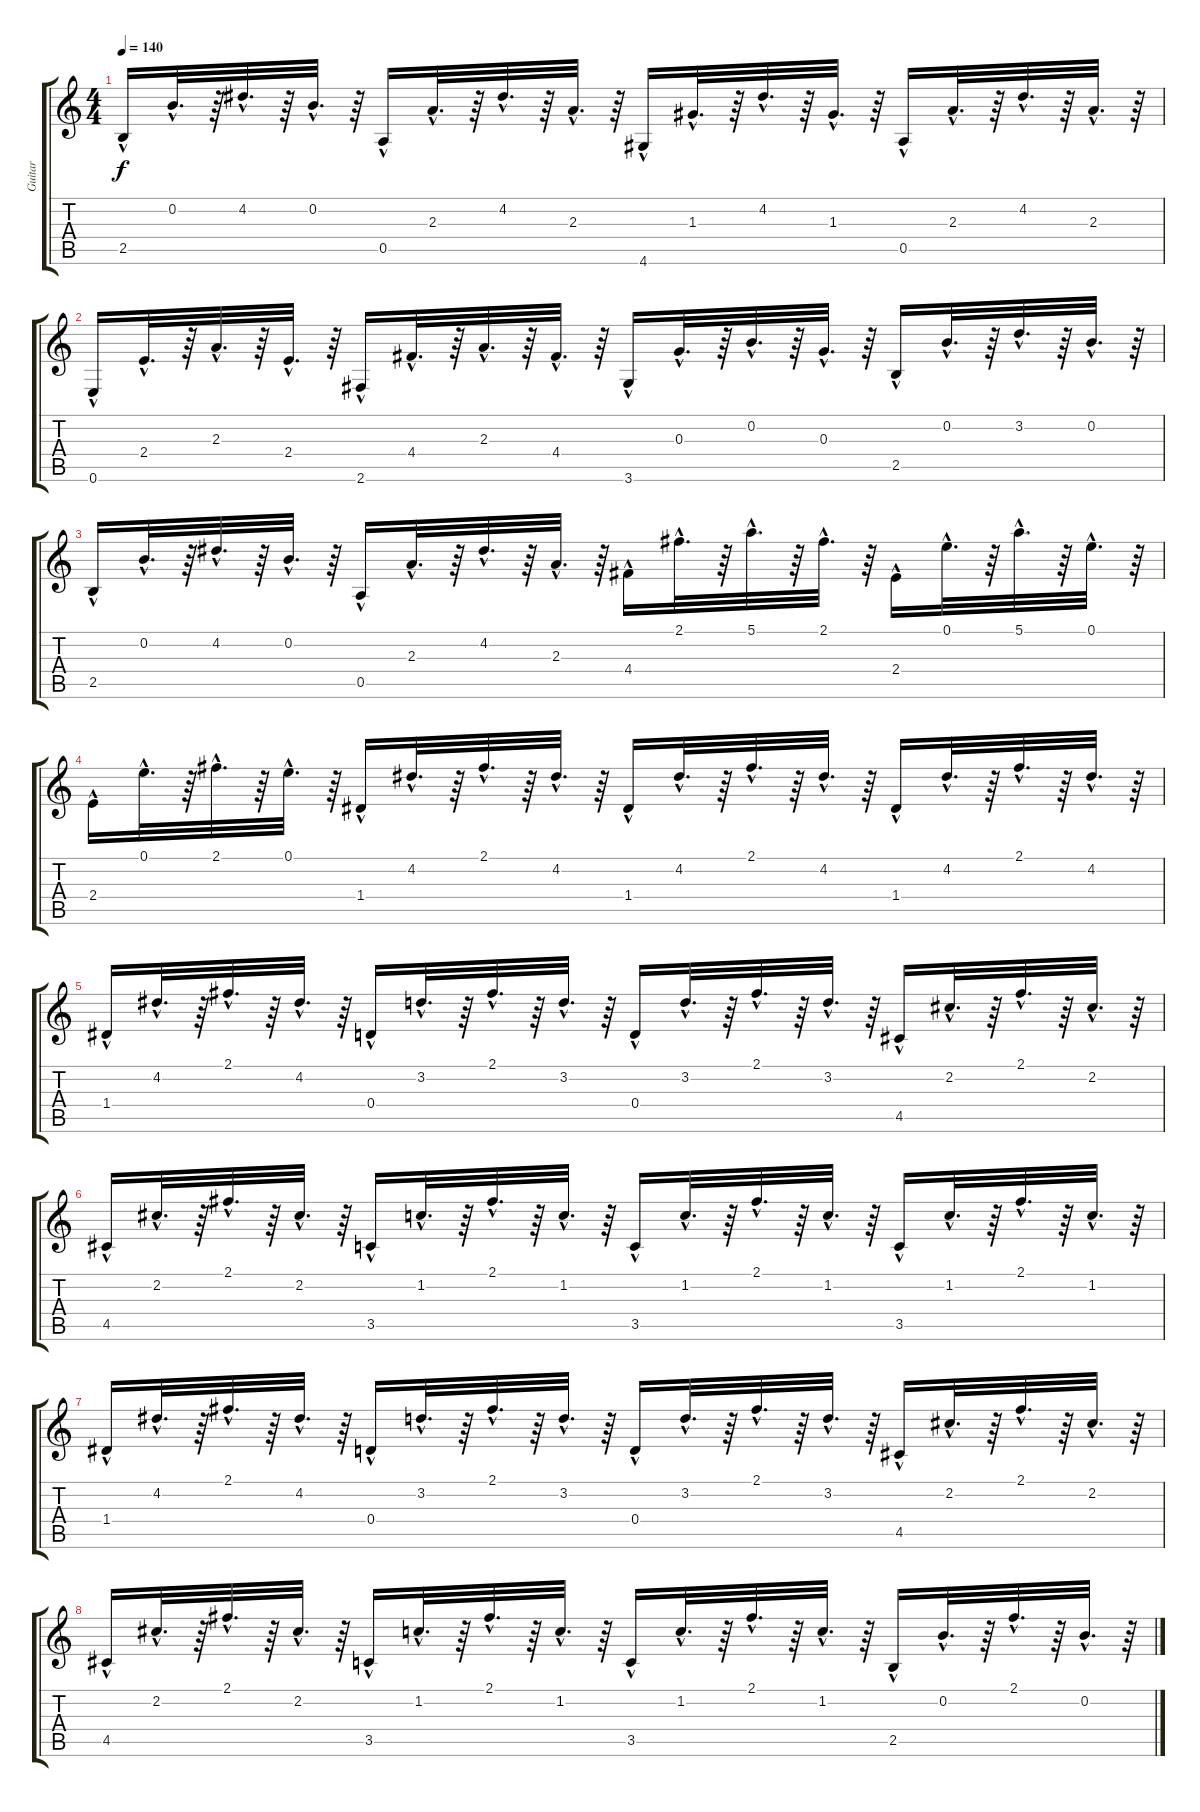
\track ("Guitar" "Guitar") {instrument acousticguitarnylon}
\staff {score tabs}
\tuning (E4 B3 G3 D3 A2 E2) {hide}
\ts (4 4)
\tempo 140
\clef g2
\ks c
2.5{hac}.16{dy f} 0.2{hac}.32{d} r.64 4.2{hac}.32{d} r.64 0.2{hac}.32{d} r.64 0.5{hac}.16 2.3{hac}.32{d} r.64 4.2{hac}.32{d} r.64 2.3{hac}.32{d} r.64 4.6{hac}.16 1.3{hac}.32{d} r.64 4.2{hac}.32{d} r.64 1.3{hac}.32{d} r.64 0.5{hac}.16 2.3{hac}.32{d} r.64 4.2{hac}.32{d} r.64 2.3{hac}.32{d} r.64 |
0.6{hac}.16 2.4{hac}.32{d} r.64 2.3{hac}.32{d} r.64 2.4{hac}.32{d} r.64 2.6{hac}.16 4.4{hac}.32{d} r.64 2.3{hac}.32{d} r.64 4.4{hac}.32{d} r.64 3.6{hac}.16 0.3{hac}.32{d} r.64 0.2{hac}.32{d} r.64 0.3{hac}.32{d} r.64 2.5{hac}.16 0.2{hac}.32{d} r.64 3.2{hac}.32{d} r.64 0.2{hac}.32{d} r.64 |
2.5{hac}.16 0.2{hac}.32{d} r.64 4.2{hac}.32{d} r.64 0.2{hac}.32{d} r.64 0.5{hac}.16 2.3{hac}.32{d} r.64 4.2{hac}.32{d} r.64 2.3{hac}.32{d} r.64 4.4{hac}.16 2.1{hac}.32{d} r.64 5.1{hac}.32{d} r.64 2.1{hac}.32{d} r.64 2.4{hac}.16 0.1{hac}.32{d} r.64 5.1{hac}.32{d} r.64 0.1{hac}.32{d} r.64 |
2.4{hac}.16 0.1{hac}.32{d} r.64 2.1{hac}.32{d} r.64 0.1{hac}.32{d} r.64 1.4{hac}.16 4.2{hac}.32{d} r.64 2.1{hac}.32{d} r.64 4.2{hac}.32{d} r.64 1.4{hac}.16 4.2{hac}.32{d} r.64 2.1{hac}.32{d} r.64 4.2{hac}.32{d} r.64 1.4{hac}.16 4.2{hac}.32{d} r.64 2.1{hac}.32{d} r.64 4.2{hac}.32{d} r.64 |
1.4{hac}.16 4.2{hac}.32{d} r.64 2.1{hac}.32{d} r.64 4.2{hac}.32{d} r.64 0.4{hac}.16 3.2{hac}.32{d} r.64 2.1{hac}.32{d} r.64 3.2{hac}.32{d} r.64 0.4{hac}.16 3.2{hac}.32{d} r.64 2.1{hac}.32{d} r.64 3.2{hac}.32{d} r.64 4.5{hac}.16 2.2{hac}.32{d} r.64 2.1{hac}.32{d} r.64 2.2{hac}.32{d} r.64 |
4.5{hac}.16 2.2{hac}.32{d} r.64 2.1{hac}.32{d} r.64 2.2{hac}.32{d} r.64 3.5{hac}.16 1.2{hac}.32{d} r.64 2.1{hac}.32{d} r.64 1.2{hac}.32{d} r.64 3.5{hac}.16 1.2{hac}.32{d} r.64 2.1{hac}.32{d} r.64 1.2{hac}.32{d} r.64 3.5{hac}.16 1.2{hac}.32{d} r.64 2.1{hac}.32{d} r.64 1.2{hac}.32{d} r.64 |
1.4{hac}.16 4.2{hac}.32{d} r.64 2.1{hac}.32{d} r.64 4.2{hac}.32{d} r.64 0.4{hac}.16 3.2{hac}.32{d} r.64 2.1{hac}.32{d} r.64 3.2{hac}.32{d} r.64 0.4{hac}.16 3.2{hac}.32{d} r.64 2.1{hac}.32{d} r.64 3.2{hac}.32{d} r.64 4.5{hac}.16 2.2{hac}.32{d} r.64 2.1{hac}.32{d} r.64 2.2{hac}.32{d} r.64 |
4.5{hac}.16 2.2{hac}.32{d} r.64 2.1{hac}.32{d} r.64 2.2{hac}.32{d} r.64 3.5{hac}.16 1.2{hac}.32{d} r.64 2.1{hac}.32{d} r.64 1.2{hac}.32{d} r.64 3.5{hac}.16 1.2{hac}.32{d} r.64 2.1{hac}.32{d} r.64 1.2{hac}.32{d} r.64 2.5{hac}.16 0.2{hac}.32{d} r.64 2.1{hac}.32{d} r.64 0.2{hac}.32{d} r.64
